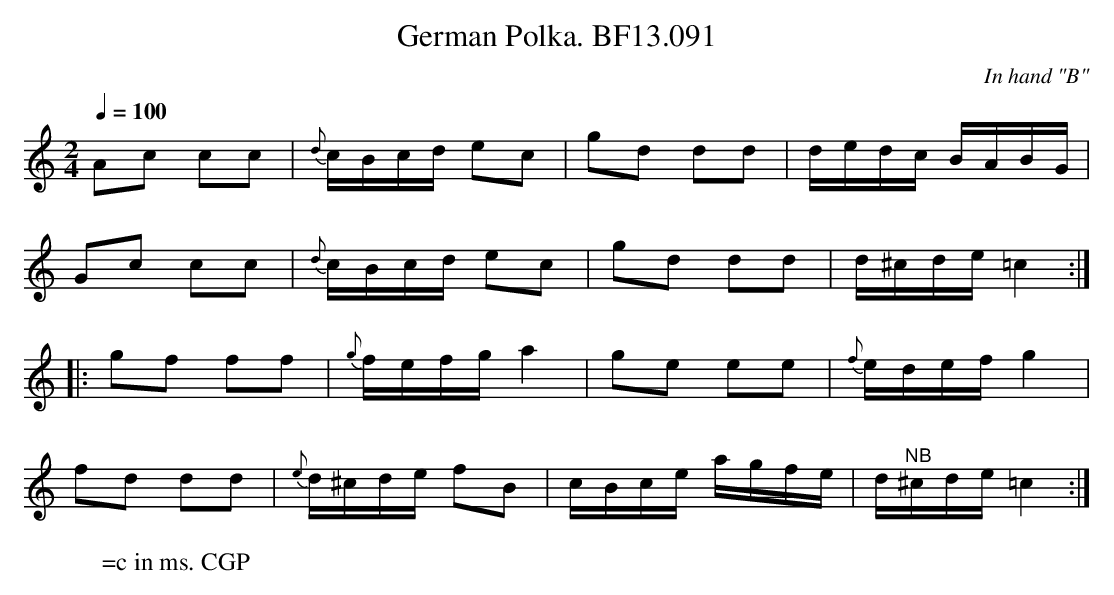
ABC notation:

X:1
T:German Polka. BF13.091
M:2/4
L:1/16
Q:1/4=100
C:In hand "B"
K:C major
A2c2 c2c2|{d}cBcd e2c2|g2d2 d2d2|dedc BABG|
G2c2 c2c2|{d}cBcd e2c2|g2d2 d2d2|d^cde =c4:|
|:g2f2 f2f2|{g}fefga4|g2e2 e2e2|{f}edefg4|
f2d2 d2d2|{e}d^cde f2B2|cBce agfe|d"^NB"^cde=c4:|
W: =c in ms. CGP
